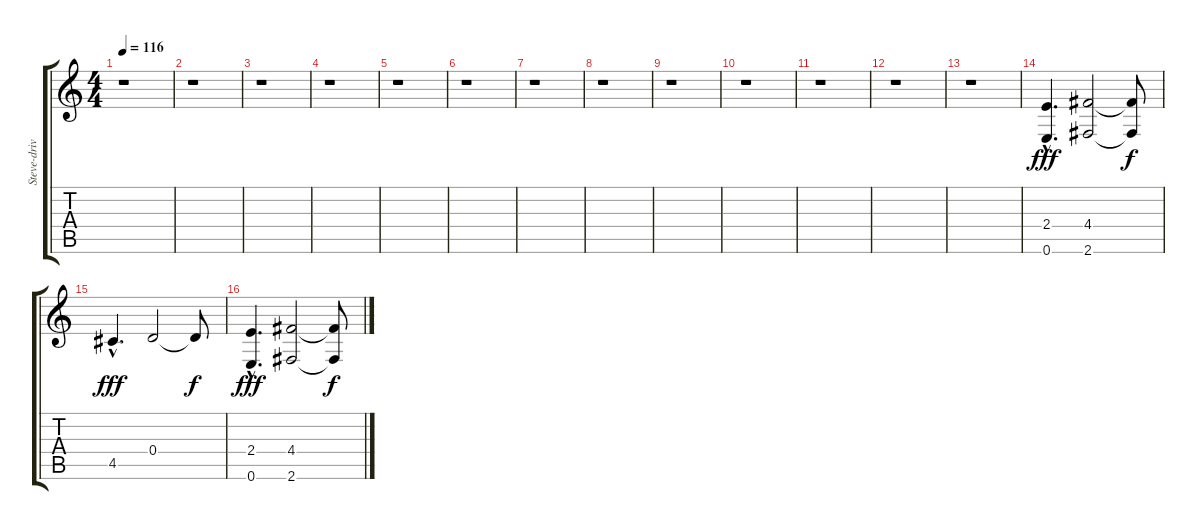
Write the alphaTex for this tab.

\track ("Steve-drive" "Steve-driv") {instrument distortionguitar}
\staff {score tabs}
\tuning (E4 B3 G3 D3 A2 E2) {hide}
\ts (4 4)
\tempo 116
\clef g2
\ks c
r.1{dy f} |
r.1 |
r.1 |
r.1 |
r.1 |
r.1 |
r.1 |
r.1 |
r.1 |
r.1 |
r.1 |
r.1 |
r.1 |
(2.4{hac} 0.6{hac}).4{d dy fff} (4.4 2.6).2 (4.4{t} 2.6{t}).8{dy f} |
4.5{hac}.4{d dy fff} 0.4.2 0.4{t}.8{dy f} |
(2.4{hac} 0.6{hac}).4{d dy fff} (4.4 2.6).2 (4.4{t} 2.6{t}).8{dy f}
